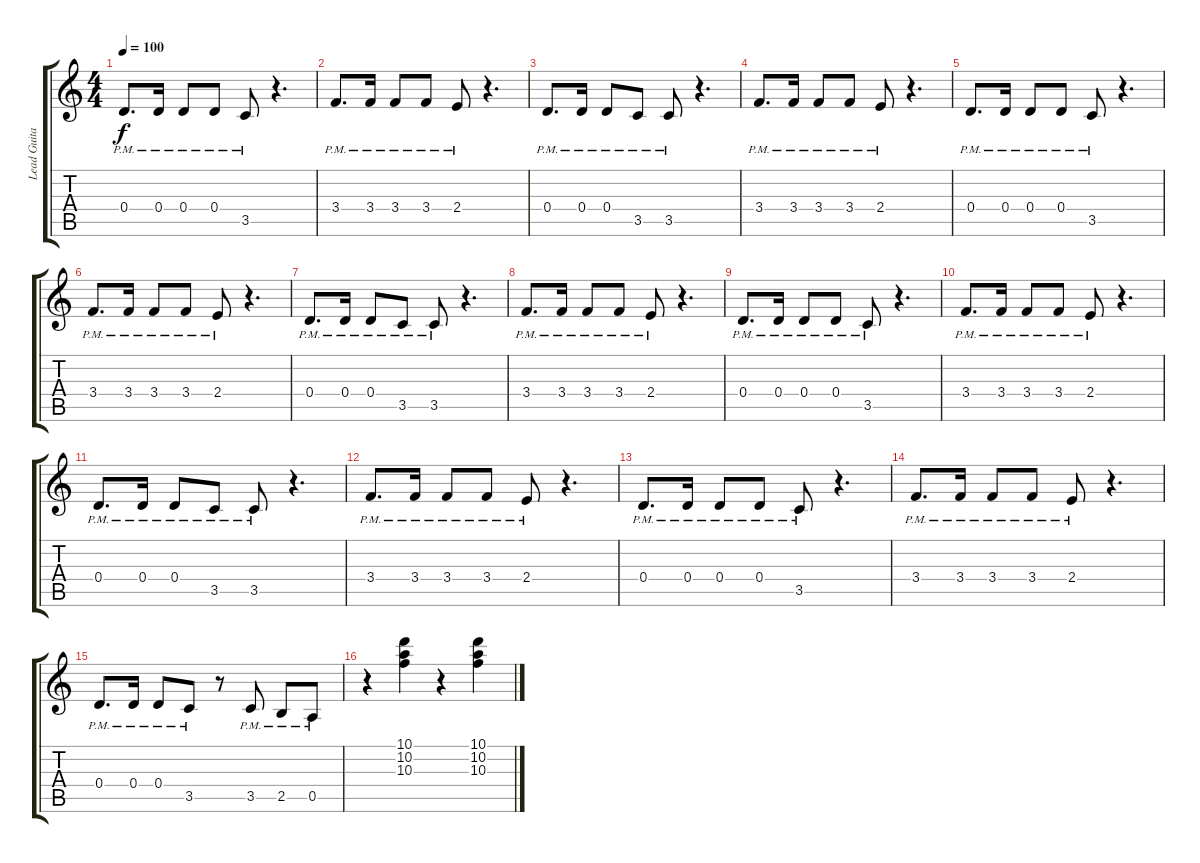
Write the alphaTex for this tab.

\track ("Lead Guitar" "Lead Guita") {instrument overdrivenguitar}
\staff {score tabs}
\tuning (E4 B3 G3 D3 A2 E2) {hide}
\ts (4 4)
\tempo 100
\clef g2
\ks c
0.4{pm}.8{d dy f} 0.4{pm}.16 0.4{pm}.8 0.4{pm}.8 3.5{pm}.8 r.4{d} |
3.4{pm}.8{d} 3.4{pm}.16 3.4{pm}.8 3.4{pm}.8 2.4{pm}.8 r.4{d} |
0.4{pm}.8{d} 0.4{pm}.16 0.4{pm}.8 3.5{pm}.8 3.5{pm}.8 r.4{d} |
3.4{pm}.8{d} 3.4{pm}.16 3.4{pm}.8 3.4{pm}.8 2.4{pm}.8 r.4{d} |
0.4{pm}.8{d} 0.4{pm}.16 0.4{pm}.8 0.4{pm}.8 3.5{pm}.8 r.4{d} |
3.4{pm}.8{d} 3.4{pm}.16 3.4{pm}.8 3.4{pm}.8 2.4{pm}.8 r.4{d} |
0.4{pm}.8{d} 0.4{pm}.16 0.4{pm}.8 3.5{pm}.8 3.5{pm}.8 r.4{d} |
3.4{pm}.8{d} 3.4{pm}.16 3.4{pm}.8 3.4{pm}.8 2.4{pm}.8 r.4{d} |
0.4{pm}.8{d} 0.4{pm}.16 0.4{pm}.8 0.4{pm}.8 3.5{pm}.8 r.4{d} |
3.4{pm}.8{d} 3.4{pm}.16 3.4{pm}.8 3.4{pm}.8 2.4{pm}.8 r.4{d} |
0.4{pm}.8{d} 0.4{pm}.16 0.4{pm}.8 3.5{pm}.8 3.5{pm}.8 r.4{d} |
3.4{pm}.8{d} 3.4{pm}.16 3.4{pm}.8 3.4{pm}.8 2.4{pm}.8 r.4{d} |
0.4{pm}.8{d} 0.4{pm}.16 0.4{pm}.8 0.4{pm}.8 3.5{pm}.8 r.4{d} |
3.4{pm}.8{d} 3.4{pm}.16 3.4{pm}.8 3.4{pm}.8 2.4{pm}.8 r.4{d} |
0.4{pm}.8{d} 0.4{pm}.16 0.4{pm}.8 3.5{pm}.8 r.8 3.5{pm}.8 2.5{pm}.8 0.5{pm}.8 |
r.4{volume 12} (10.1 10.2 10.3).4 r.4 (10.1 10.2 10.3).4
